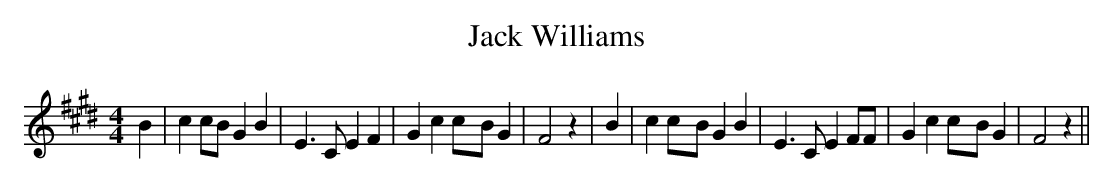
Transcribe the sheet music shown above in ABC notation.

X:1
T:Jack Williams
M:4/4
L:1/4
K:E
 B| c c/2B/2 G B| E3/2 C/2 E F| G cc/2-B/2 G| F2 z| B| cc/2-B/2 G B|\
 E3/2 C/2 E F/2F/2| G cc/2-B/2 G| F2 z||
